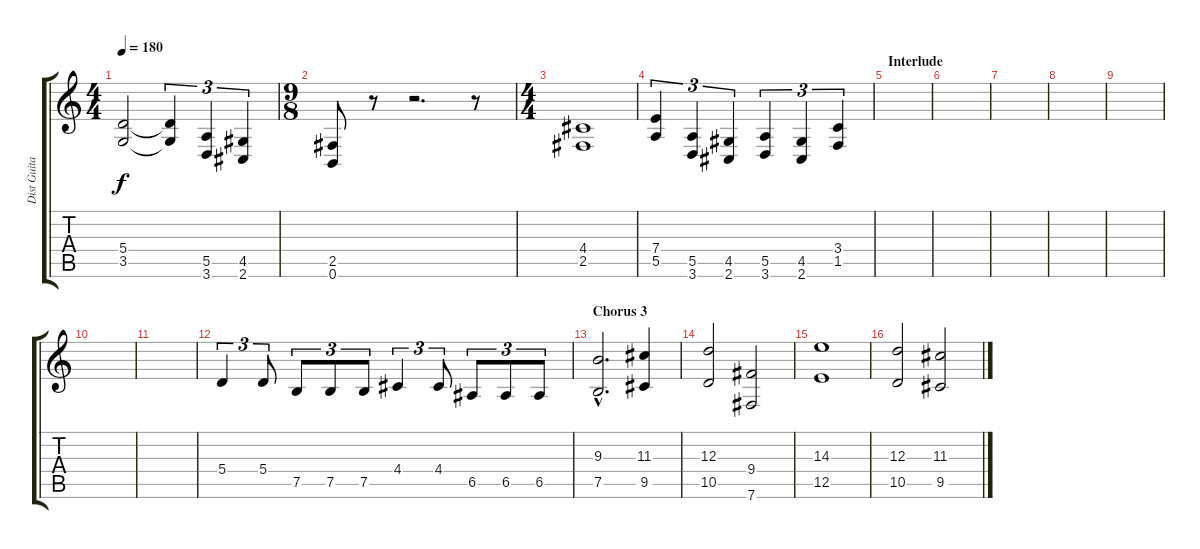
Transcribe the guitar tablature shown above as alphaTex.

\track ("Dist Guitar 1" "Dist Guita") {instrument distortionguitar}
\staff {score tabs}
\tuning (B3 Gb3 D3 A2 E2 B1) {hide}
\ts (4 4)
\tempo 180
\clef g2
\ks c
(5.4 3.5).2{dy f} (5.4{t} 3.5{t}).4{tu (3 2)} (5.5 3.6).4{tu (3 2)} (4.5 2.6).4{tu (3 2)} |
\ts (9 8)
(2.5 0.6).8 r.8 r.2{d} r.8 |
\ts (4 4)
(4.4 2.5).1 |
(7.4 5.5).4{tu (3 2)} (5.5 3.6).4{tu (3 2)} (4.5 2.6).4{tu (3 2)} (5.5 3.6).4{tu (3 2)} (4.5 2.6).4{tu (3 2)} (3.4 1.5).4{tu (3 2)} |
\section ("" "Interlude")
|
|
|
|
|
|
|
5.4.4{tu (3 2)} 5.4.8{tu (3 2)} 7.5.8{tu (3 2)} 7.5.8{tu (3 2)} 7.5.8{tu (3 2)} 4.4.4{tu (3 2)} 4.4.8{tu (3 2)} 6.5.8{tu (3 2)} 6.5.8{tu (3 2)} 6.5.8{tu (3 2)} |
\section ("" "Chorus 3")
(9.3{hac} 7.5{hac}).2{d} (11.3 9.5).4 |
(12.3 10.5).2 (9.4 7.6).2 |
(14.3 12.5).1 |
(12.3 10.5).2 (11.3 9.5).2
